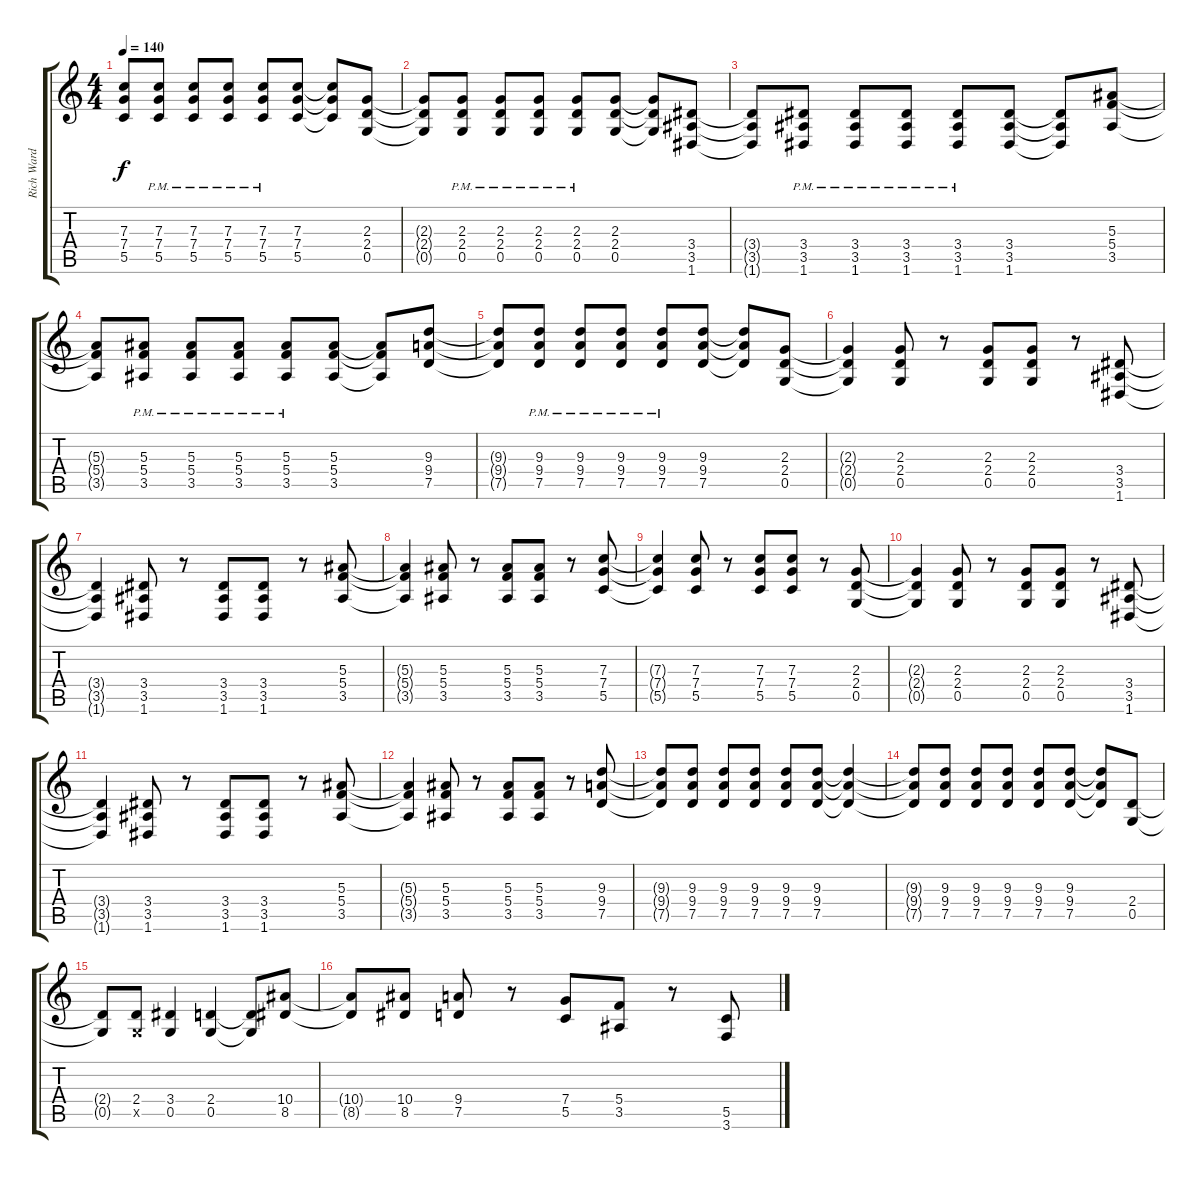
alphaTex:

\track ("Rich Ward" "Rich Ward") {instrument distortionguitar}
\staff {score tabs}
\tuning (D4 A3 F3 C3 G2 D2) {hide}
\ts (4 4)
\tempo 140
\clef g2
\ks c
(7.3{t} 7.4{t} 5.5{t}).8{dy f} (7.3 7.4 5.5{pm}).8 (7.3 7.4 5.5{pm}).8 (7.3 7.4 5.5{pm}).8 (7.3 7.4 5.5{pm}).8 (7.3 7.4 5.5).8 (7.3{t} 7.4{t} 5.5{t}).8 (2.3 2.4 0.5).8 |
(2.3{t} 2.4{t} 0.5{t}).8 (2.3 2.4 0.5{pm}).8 (2.3{pm} 2.4 0.5).8 (2.3{pm} 2.4 0.5).8 (2.3{pm} 2.4 0.5).8 (2.3 2.4 0.5).8 (2.3{t} 2.4{t} 0.5{t}).8 (3.4 3.5 1.6).8 |
(3.4{t} 3.5{t} 1.6{t}).8 (3.4{pm} 3.5 1.6).8 (3.4{pm} 3.5 1.6).8 (3.4{pm} 3.5 1.6).8 (3.4{pm} 3.5 1.6).8 (3.4 3.5 1.6).8 (3.4{t} 3.5{t} 1.6{t}).8 (5.3 5.4 3.5).8 |
(5.3{t} 5.4{t} 3.5{t}).8 (5.3{pm} 5.4 3.5).8 (5.3{pm} 5.4 3.5).8 (5.3{pm} 5.4 3.5).8 (5.3{pm} 5.4 3.5).8 (5.3 5.4 3.5).8 (5.3{t} 5.4{t} 3.5{t}).8 (9.3 9.4 7.5).8 |
(9.3{t} 9.4{t} 7.5{t}).8 (9.3 9.4 7.5{pm}).8 (9.3 9.4 7.5{pm}).8 (9.3 9.4 7.5{pm}).8 (9.3 9.4 7.5{pm}).8 (9.3 9.4 7.5).8 (9.3{t} 9.4{t} 7.5{t}).8 (2.3 2.4 0.5).8 |
(2.3{t} 2.4{t} 0.5{t}).4 (2.3 2.4 0.5).8 r.8 (2.3 2.4 0.5).8 (2.3 2.4 0.5).8 r.8 (3.4 3.5 1.6).8 |
(3.4{t} 3.5{t} 1.6{t}).4 (3.4 3.5 1.6).8 r.8 (3.4 3.5 1.6).8 (3.4 3.5 1.6).8 r.8 (5.3 5.4 3.5).8 |
(5.3{t} 5.4{t} 3.5{t}).4 (5.3 5.4 3.5).8 r.8 (5.3 5.4 3.5).8 (5.3 5.4 3.5).8 r.8 (7.3 7.4 5.5).8 |
(7.3{t} 7.4{t} 5.5{t}).4 (7.3 7.4 5.5).8 r.8 (7.3 7.4 5.5).8 (7.3 7.4 5.5).8 r.8 (2.3 2.4 0.5).8 |
(2.3{t} 2.4{t} 0.5{t}).4 (2.3 2.4 0.5).8 r.8 (2.3 2.4 0.5).8 (2.3 2.4 0.5).8 r.8 (3.4 3.5 1.6).8 |
(3.4{t} 3.5{t} 1.6{t}).4 (3.4 3.5 1.6).8 r.8 (3.4 3.5 1.6).8 (3.4 3.5 1.6).8 r.8 (5.3 5.4 3.5).8 |
(5.3{t} 5.4{t} 3.5{t}).4 (5.3 5.4 3.5).8 r.8 (5.3 5.4 3.5).8 (5.3 5.4 3.5).8 r.8 (9.3 9.4 7.5).8 |
(9.3{t} 9.4{t} 7.5{t}).8 (9.3 9.4 7.5).8 (9.3 9.4 7.5).8 (9.3 9.4 7.5).8 (9.3 9.4 7.5).8 (9.3 9.4 7.5).8 (9.3{t} 9.4{t} 7.5{t}).4 |
(9.3{t} 9.4{t} 7.5{t}).8 (9.3 9.4 7.5).8 (9.3 9.4 7.5).8 (9.3 9.4 7.5).8 (9.3 9.4 7.5).8 (9.3 9.4 7.5).8 (9.3{t} 9.4{t} 7.5{t}).8 (2.4 0.5).8 |
(2.4{t} 0.5{t}).8 (2.4 0.5{x}).8 (3.4 0.5).4 (2.4 0.5).4 (2.4{t} 0.5{t}).8 (10.4 8.5).8 |
(10.4{t} 8.5{t}).8 (10.4 8.5).8 (9.4 7.5).8 r.8 (7.4 5.5).8 (5.4 3.5).8 r.8 (5.5 3.6).8
